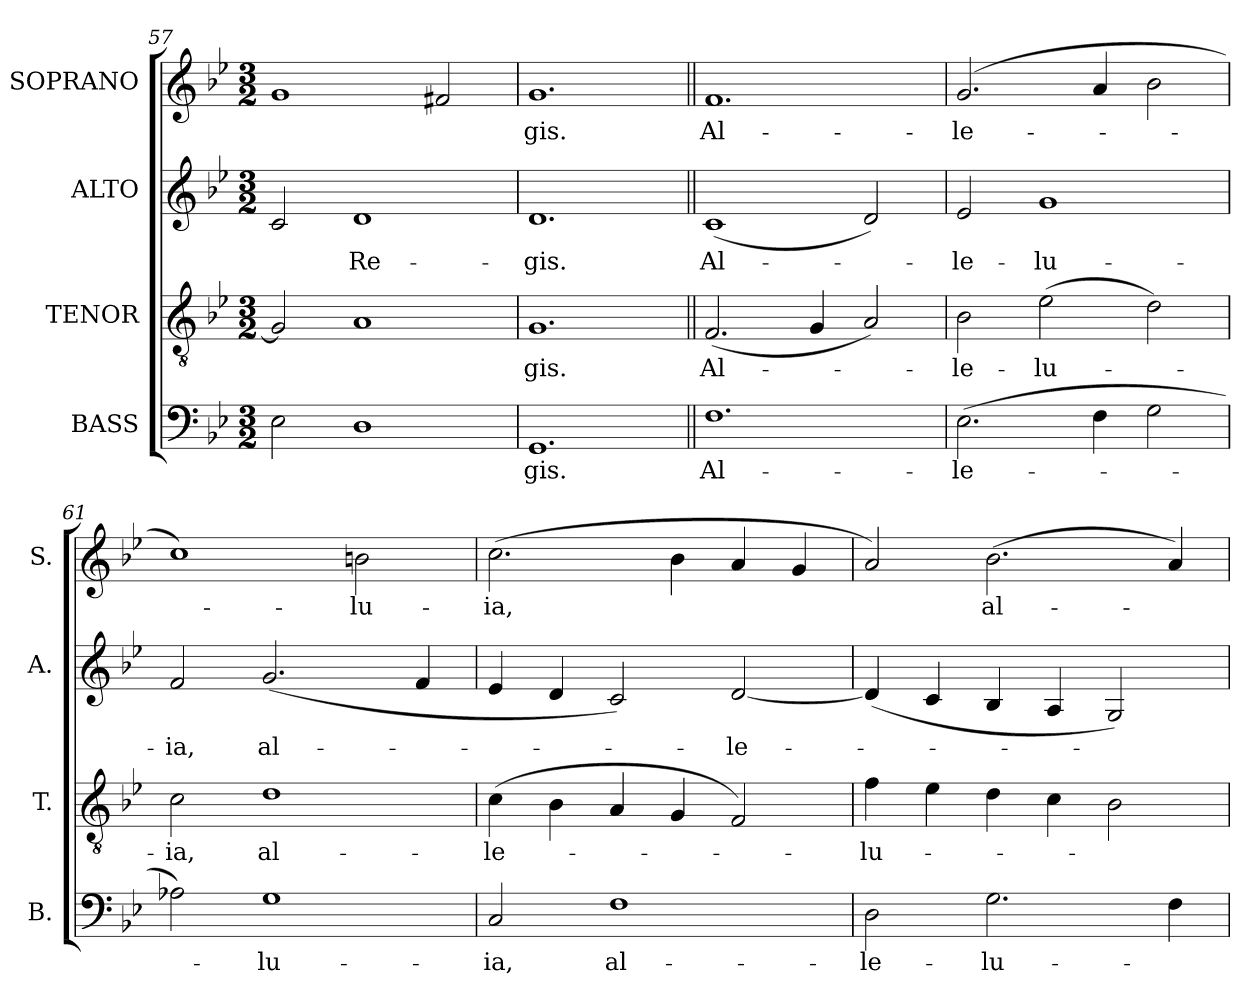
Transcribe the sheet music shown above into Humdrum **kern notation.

**kern	**text	**kern	**text	**kern	**text	**kern	**text
*part4	*part4	*part3	*part3	*part2	*part2	*part1	*part1
*staff4	*staff4	*staff3	*staff3	*staff2	*staff2	*staff1	*staff1
*I"BASS	*	*I"TENOR	*	*I"ALTO	*	*I"SOPRANO	*
*I'B.	*	*I'T.	*	*I'A.	*	*I'S.	*
!!LO:LB:g=z
*clefF4	*	*clefGv2	*	*clefG2	*	*clefG2	*
*	*	*ITrd7c12	*	*	*	*	*
*k[b-e-]	*	*k[b-e-]	*	*k[b-e-]	*	*k[b-e-]	*
*B-:	*	*B-:	*	*B-:	*	*B-:	*
*M3/2	*	*M3/2	*	*M3/2	*	*M3/2	*
=57	=57	=57	=57	=57	=57	=57	=57
2E-i\	.	2GGi/]	.	2ci/	.	1gi	.
!	!	!	!	!	!LO:LY:b:color=#000000	!	!
1Di	.	1AAi	.	1di	Re-	.	.
.	.	.	.	.	.	2f#Xi/	.
=58	=58	=58	=58	=58	=58	=58	=58
!	!LO:LY:b:color=#000000	!	!	!	!	!	!
!	!	!	!LO:LY:b:color=#000000	!	!	!	!
!	!	!	!	!	!LO:LY:b:color=#000000	!	!
!	!	!	!	!	!	!	!LO:LY:b:color=#000000
1.GGi	-gis.	1.GGi	-gis.	1.di	-gis.	1.gi	-gis.
=59||	=59||	=59||	=59||	=59||	=59||	=59||	=59||
!	!LO:LY:b:color=#000000	!	!	!	!	!	!
!	!	!	!LO:LY:b:color=#000000	!	!	!	!
!	!	!	!	!	!LO:LY:b:color=#000000	!	!
*	*	*	*	*	*	*MM216	*
!	!	!	!	!	!	!	!LO:LY:b:color=#000000
1.Fi	Al-	(2.FFi/	Al-	(1ci	Al-	1.fi	Al-
.	.	4GGi/	.	.	.	.	.
.	.	2AAi/)	.	2di/)	.	.	.
=60	=60	=60	=60	=60	=60	=60	=60
!	!LO:LY:b:color=#000000	!	!	!	!	!	!
!	!	!	!LO:LY:b:color=#000000	!	!	!	!
!	!	!	!	!	!LO:LY:b:color=#000000	!	!
!	!	!	!	!	!	!	!LO:LY:b:color=#000000
(2.E-i\	-le-	2BB-i\	-le-	2e-i/	-le-	(2.gi/	-le-
!	!	!	!LO:LY:b:color=#000000	!	!	!	!
!	!	!	!	!	!LO:LY:b:color=#000000	!	!
.	.	(2E-i\	-lu-	1gi	-lu-	.	.
4Fi\	.	.	.	.	.	4ai/	.
2Gi\	.	2Di\)	.	.	.	2b-i\	.
=61	=61	=61	=61	=61	=61	=61	=61
!	!	!	!LO:LY:b:color=#000000	!	!	!	!
!	!	!	!	!	!LO:LY:b:color=#000000	!	!
2A-Xi\)	.	2Ci\	-ia,	2fi/	-ia,	1cci)	.
!	!LO:LY:b:color=#000000	!	!	!	!	!	!
!	!	!	!LO:LY:b:color=#000000	!	!	!	!
!	!	!	!	!	!LO:LY:b:color=#000000	!	!
1Gi	-lu-	1Di	al-	(2.gi/	al-	.	.
!	!	!	!	!	!	!	!LO:LY:b:color=#000000
.	.	.	.	.	.	2bni\	-lu-
.	.	.	.	4fi/	.	.	.
=62	=62	=62	=62	=62	=62	=62	=62
!	!LO:LY:b:color=#000000	!	!	!	!	!	!
!	!	!	!LO:LY:b:color=#000000	!	!	!	!
!	!	!	!	!	!	!	!LO:LY:b:color=#000000
2Ci/	-ia,	(4Ci\	-le-	4e-i/	.	(2.cci\	-ia,
.	.	4BB-i\	.	4di/	.	.	.
!	!LO:LY:b:color=#000000	!	!	!	!	!	!
1Fi	al-	4AAi/	.	2ci/)	.	.	.
.	.	4GGi/	.	.	.	4b-i\	.
!	!	!	!	!	!LO:LY:b:color=#000000	!	!
.	.	2FFi/)	.	[2di/	-le-	4ai/	.
.	.	.	.	.	.	4gi/	.
=63	=63	=63	=63	=63	=63	=63	=63
!	!LO:LY:b:color=#000000	!	!	!	!	!	!
!	!	!	!LO:LY:b:color=#000000	!	!	!	!
2Di\	-le-	4Fi\	-lu-	(4di/]	.	2ai/)	.
.	.	4E-i\	.	4ci/	.	.	.
!	!LO:LY:b:color=#000000	!	!	!	!	!	!
!	!	!	!	!	!	!	!LO:LY:b:color=#000000
2.Gi\	-lu-	4Di\	.	4B-i/	.	(2.b-i\	al-
.	.	4Ci\	.	4Ai/	.	.	.
.	.	2BB-i\	.	2Gi/)	.	.	.
4Fi\	.	.	.	.	.	4ai/)	.
=	=	=	=	=	=	=	=
*-	*-	*-	*-	*-	*-	*-	*-
